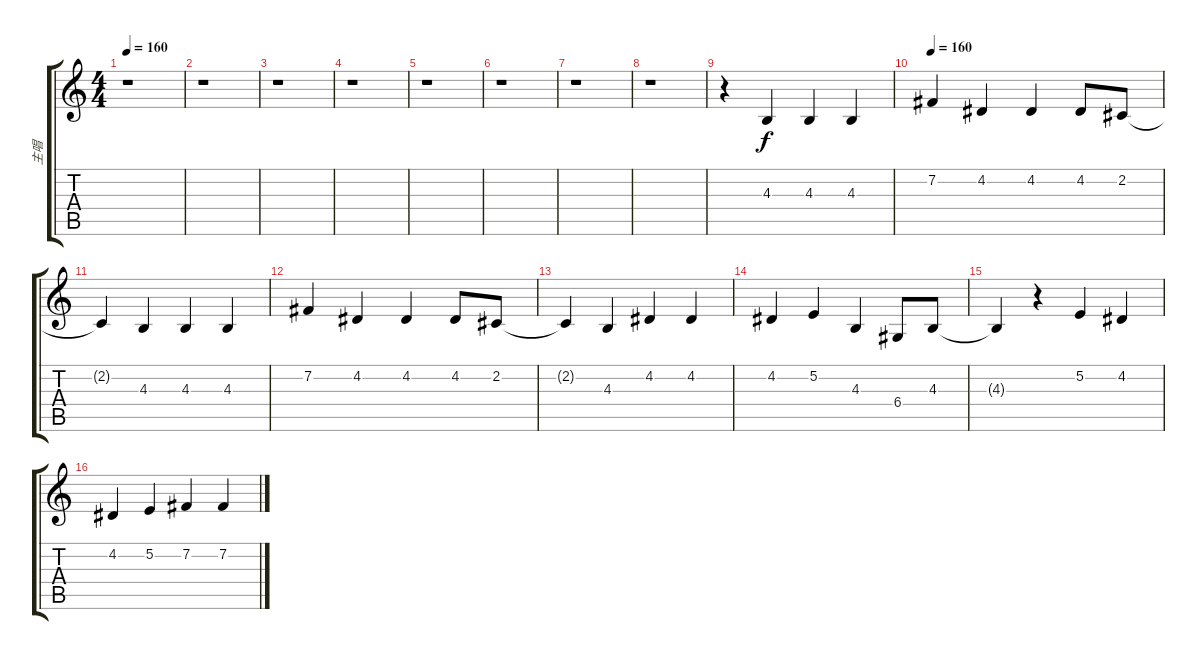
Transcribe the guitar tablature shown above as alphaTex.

\track ("主唱" "主唱") {instrument harmonica}
\staff {score tabs}
\tuning (E4 B3 G3 D3 A2 E2) {hide}
\ts (4 4)
\tempo 160
\clef g2
\ks c
r.1{dy f} |
r.1 |
r.1 |
r.1 |
r.1 |
r.1 |
r.1 |
r.1 |
r.4 4.3.4 4.3.4 4.3.4 |
\tempo 160
7.2.4 4.2.4 4.2.4 4.2.8 2.2.8 |
2.2{t}.4 4.3.4 4.3.4 4.3.4 |
7.2.4 4.2.4 4.2.4 4.2.8 2.2.8 |
2.2{t}.4 4.3.4 4.2.4 4.2.4 |
4.2.4 5.2.4 4.3.4 6.4.8 4.3.8 |
4.3{t}.4 r.4 5.2.4 4.2.4 |
4.2.4 5.2.4 7.2.4 7.2{ss}.4
